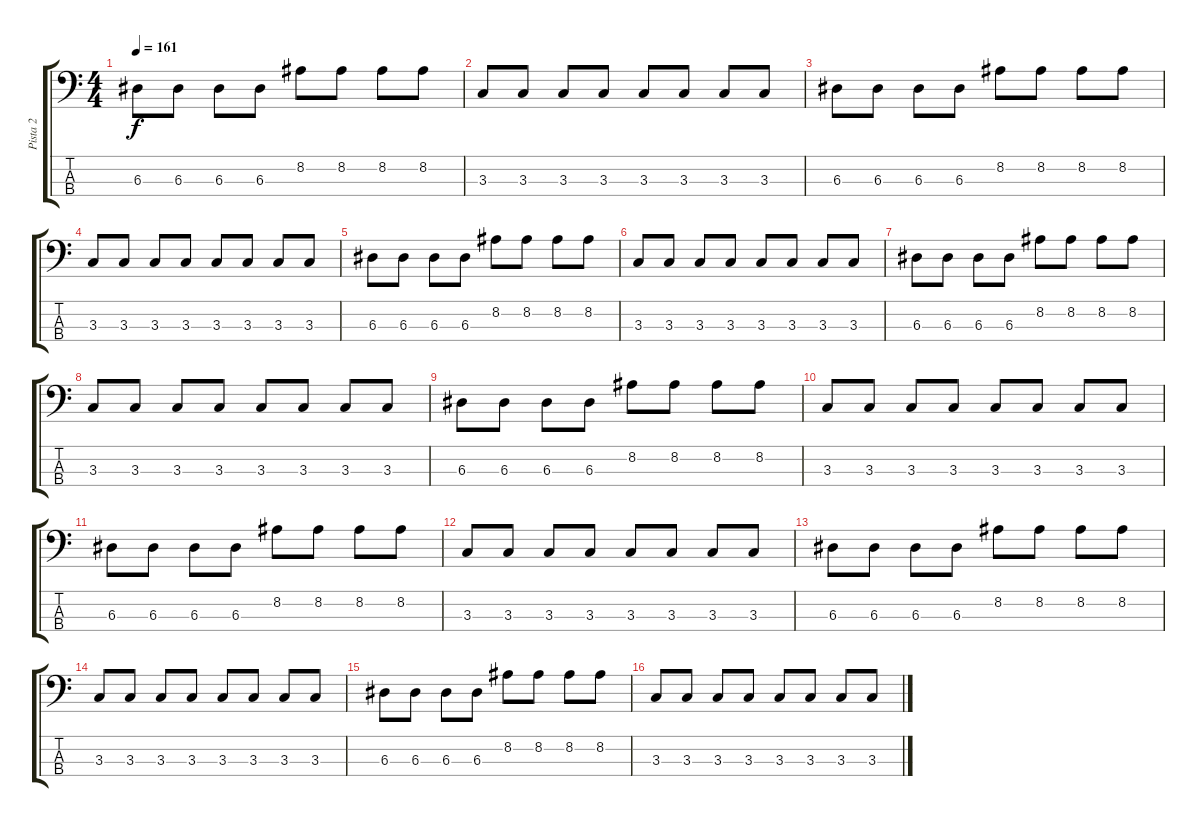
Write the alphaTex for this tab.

\track ("Pista 2" "Pista 2") {instrument electricbasspick}
\staff {score tabs}
\tuning (G2 D2 A1 E1) {hide}
\ts (4 4)
\tempo 161
\clef f4
\ks c
6.3.8{dy f} 6.3.8 6.3.8 6.3.8 8.2.8 8.2.8 8.2.8 8.2.8 |
3.3.8 3.3.8 3.3.8 3.3.8 3.3.8 3.3.8 3.3.8 3.3.8 |
6.3.8 6.3.8 6.3.8 6.3.8 8.2.8 8.2.8 8.2.8 8.2.8 |
3.3.8 3.3.8 3.3.8 3.3.8 3.3.8 3.3.8 3.3.8 3.3.8 |
6.3.8 6.3.8 6.3.8 6.3.8 8.2.8 8.2.8 8.2.8 8.2.8 |
3.3.8 3.3.8 3.3.8 3.3.8 3.3.8 3.3.8 3.3.8 3.3.8 |
6.3.8 6.3.8 6.3.8 6.3.8 8.2.8 8.2.8 8.2.8 8.2.8 |
3.3.8 3.3.8 3.3.8 3.3.8 3.3.8 3.3.8 3.3.8 3.3.8 |
6.3.8 6.3.8 6.3.8 6.3.8 8.2.8 8.2.8 8.2.8 8.2.8 |
3.3.8 3.3.8 3.3.8 3.3.8 3.3.8 3.3.8 3.3.8 3.3.8 |
6.3.8 6.3.8 6.3.8 6.3.8 8.2.8 8.2.8 8.2.8 8.2.8 |
3.3.8 3.3.8 3.3.8 3.3.8 3.3.8 3.3.8 3.3.8 3.3.8 |
6.3.8 6.3.8 6.3.8 6.3.8 8.2.8 8.2.8 8.2.8 8.2.8 |
3.3.8 3.3.8 3.3.8 3.3.8 3.3.8 3.3.8 3.3.8 3.3.8 |
6.3.8 6.3.8 6.3.8 6.3.8 8.2.8 8.2.8 8.2.8 8.2.8 |
3.3.8 3.3.8 3.3.8 3.3.8 3.3.8 3.3.8 3.3.8 3.3.8
